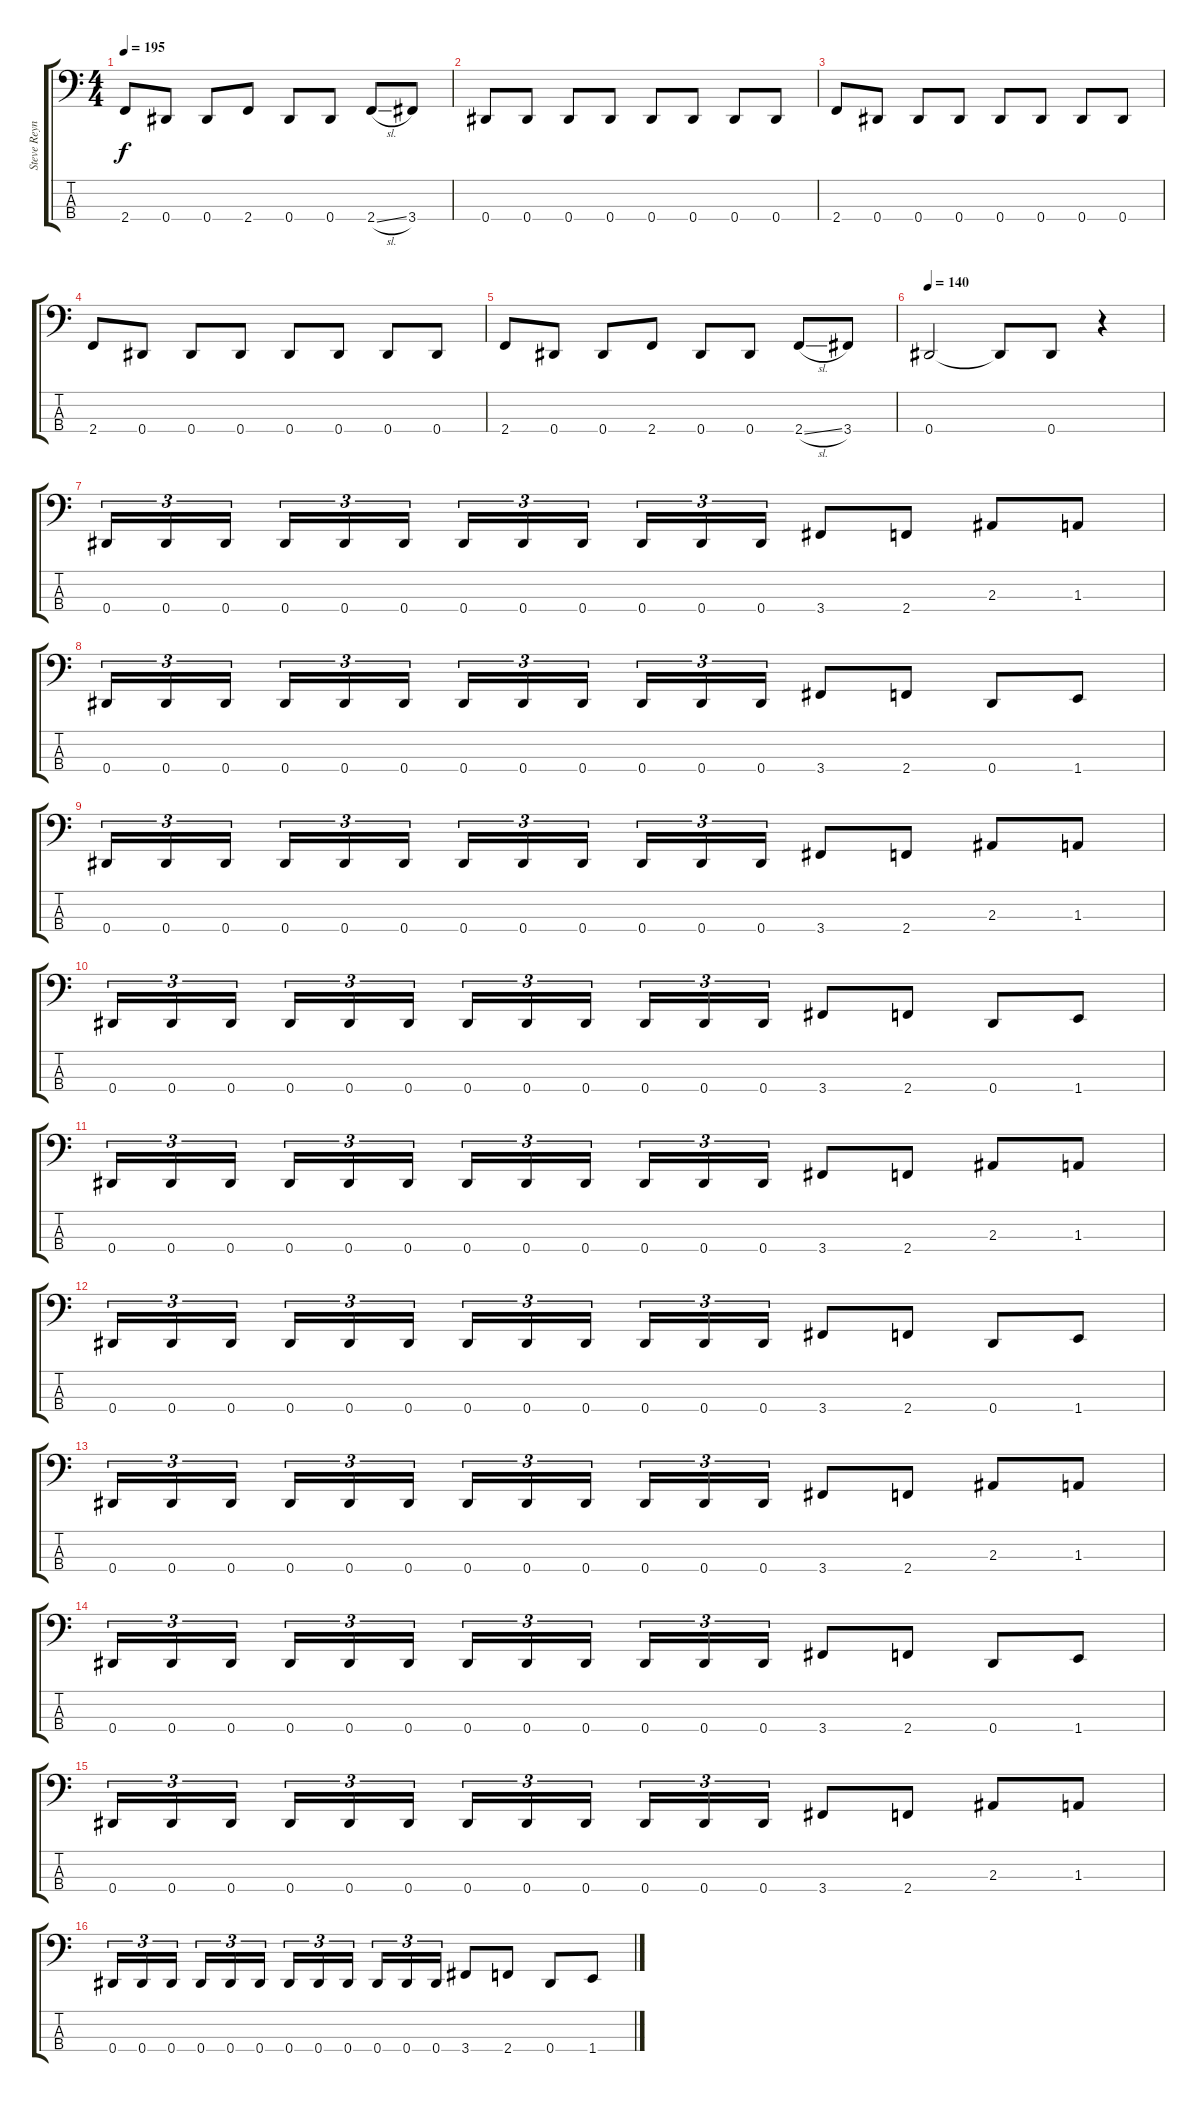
\track ("Steve Reynolds" "Steve Reyn") {instrument electricbasspick}
\staff {score tabs}
\tuning (Gb2 Db2 Ab1 Eb1) {hide}
\ts (4 4)
\tempo 195
\clef f4
\ks c
2.4.8{dy f} 0.4.8 0.4.8 2.4.8 0.4.8 0.4.8 2.4{sl}.8 3.4.8 |
0.4.8 0.4.8 0.4.8 0.4.8 0.4.8 0.4.8 0.4.8 0.4.8 |
2.4.8 0.4.8 0.4.8 0.4.8 0.4.8 0.4.8 0.4.8 0.4.8 |
2.4.8 0.4.8 0.4.8 0.4.8 0.4.8 0.4.8 0.4.8 0.4.8 |
2.4.8 0.4.8 0.4.8 2.4.8 0.4.8 0.4.8 2.4{sl}.8 3.4.8 |
\tempo 140
0.4.2 0.4{t}.8 0.4.8 r.4 |
0.4.16{tu (3 2)} 0.4.16{tu (3 2)} 0.4.16{tu (3 2) beam splitsecondary} 0.4.16{tu (3 2)} 0.4.16{tu (3 2)} 0.4.16{tu (3 2)} 0.4.16{tu (3 2)} 0.4.16{tu (3 2)} 0.4.16{tu (3 2) beam splitsecondary} 0.4.16{tu (3 2)} 0.4.16{tu (3 2)} 0.4.16{tu (3 2)} 3.4.8 2.4.8 2.3.8 1.3.8 |
0.4.16{tu (3 2)} 0.4.16{tu (3 2)} 0.4.16{tu (3 2) beam splitsecondary} 0.4.16{tu (3 2)} 0.4.16{tu (3 2)} 0.4.16{tu (3 2)} 0.4.16{tu (3 2)} 0.4.16{tu (3 2)} 0.4.16{tu (3 2) beam splitsecondary} 0.4.16{tu (3 2)} 0.4.16{tu (3 2)} 0.4.16{tu (3 2)} 3.4.8 2.4.8 0.4.8 1.4.8 |
0.4.16{tu (3 2)} 0.4.16{tu (3 2)} 0.4.16{tu (3 2) beam splitsecondary} 0.4.16{tu (3 2)} 0.4.16{tu (3 2)} 0.4.16{tu (3 2)} 0.4.16{tu (3 2)} 0.4.16{tu (3 2)} 0.4.16{tu (3 2) beam splitsecondary} 0.4.16{tu (3 2)} 0.4.16{tu (3 2)} 0.4.16{tu (3 2)} 3.4.8 2.4.8 2.3.8 1.3.8 |
0.4.16{tu (3 2)} 0.4.16{tu (3 2)} 0.4.16{tu (3 2) beam splitsecondary} 0.4.16{tu (3 2)} 0.4.16{tu (3 2)} 0.4.16{tu (3 2)} 0.4.16{tu (3 2)} 0.4.16{tu (3 2)} 0.4.16{tu (3 2) beam splitsecondary} 0.4.16{tu (3 2)} 0.4.16{tu (3 2)} 0.4.16{tu (3 2)} 3.4.8 2.4.8 0.4.8 1.4.8 |
0.4.16{tu (3 2)} 0.4.16{tu (3 2)} 0.4.16{tu (3 2) beam splitsecondary} 0.4.16{tu (3 2)} 0.4.16{tu (3 2)} 0.4.16{tu (3 2)} 0.4.16{tu (3 2)} 0.4.16{tu (3 2)} 0.4.16{tu (3 2) beam splitsecondary} 0.4.16{tu (3 2)} 0.4.16{tu (3 2)} 0.4.16{tu (3 2)} 3.4.8 2.4.8 2.3.8 1.3.8 |
0.4.16{tu (3 2)} 0.4.16{tu (3 2)} 0.4.16{tu (3 2) beam splitsecondary} 0.4.16{tu (3 2)} 0.4.16{tu (3 2)} 0.4.16{tu (3 2)} 0.4.16{tu (3 2)} 0.4.16{tu (3 2)} 0.4.16{tu (3 2) beam splitsecondary} 0.4.16{tu (3 2)} 0.4.16{tu (3 2)} 0.4.16{tu (3 2)} 3.4.8 2.4.8 0.4.8 1.4.8 |
0.4.16{tu (3 2)} 0.4.16{tu (3 2)} 0.4.16{tu (3 2) beam splitsecondary} 0.4.16{tu (3 2)} 0.4.16{tu (3 2)} 0.4.16{tu (3 2)} 0.4.16{tu (3 2)} 0.4.16{tu (3 2)} 0.4.16{tu (3 2) beam splitsecondary} 0.4.16{tu (3 2)} 0.4.16{tu (3 2)} 0.4.16{tu (3 2)} 3.4.8 2.4.8 2.3.8 1.3.8 |
0.4.16{tu (3 2)} 0.4.16{tu (3 2)} 0.4.16{tu (3 2) beam splitsecondary} 0.4.16{tu (3 2)} 0.4.16{tu (3 2)} 0.4.16{tu (3 2)} 0.4.16{tu (3 2)} 0.4.16{tu (3 2)} 0.4.16{tu (3 2) beam splitsecondary} 0.4.16{tu (3 2)} 0.4.16{tu (3 2)} 0.4.16{tu (3 2)} 3.4.8 2.4.8 0.4.8 1.4.8 |
0.4.16{tu (3 2)} 0.4.16{tu (3 2)} 0.4.16{tu (3 2) beam splitsecondary} 0.4.16{tu (3 2)} 0.4.16{tu (3 2)} 0.4.16{tu (3 2)} 0.4.16{tu (3 2)} 0.4.16{tu (3 2)} 0.4.16{tu (3 2) beam splitsecondary} 0.4.16{tu (3 2)} 0.4.16{tu (3 2)} 0.4.16{tu (3 2)} 3.4.8 2.4.8 2.3.8 1.3.8 |
0.4.16{tu (3 2)} 0.4.16{tu (3 2)} 0.4.16{tu (3 2) beam splitsecondary} 0.4.16{tu (3 2)} 0.4.16{tu (3 2)} 0.4.16{tu (3 2)} 0.4.16{tu (3 2)} 0.4.16{tu (3 2)} 0.4.16{tu (3 2) beam splitsecondary} 0.4.16{tu (3 2)} 0.4.16{tu (3 2)} 0.4.16{tu (3 2)} 3.4.8 2.4.8 0.4.8 1.4.8
